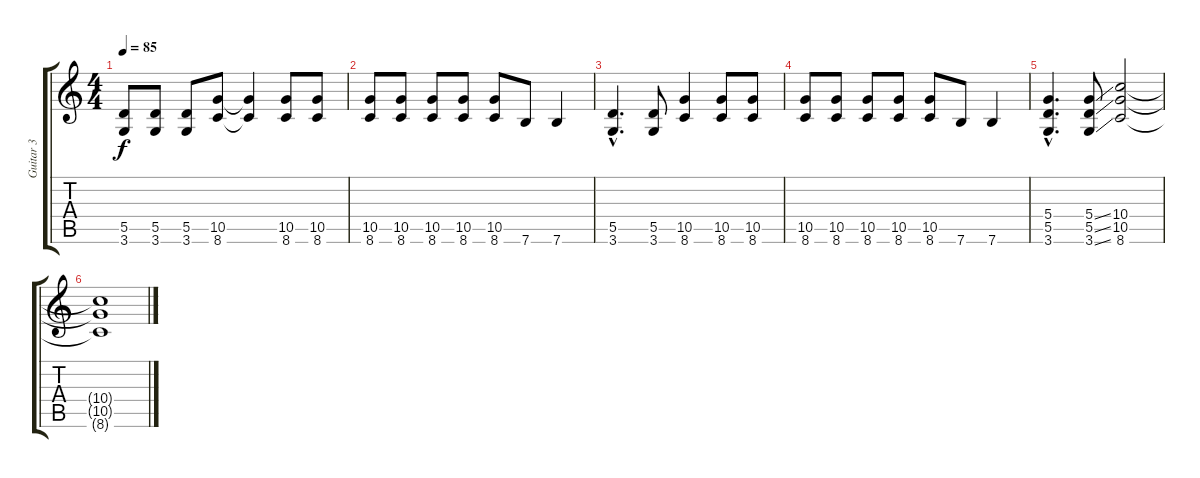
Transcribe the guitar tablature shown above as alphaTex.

\track ("Guitar 3" "Guitar 3") {instrument overdrivenguitar}
\staff {score tabs}
\tuning (E4 B3 G3 D3 A2 E2) {hide}
\ts (4 4)
\tempo 85
\clef g2
\ks c
(5.5 3.6).8{dy f} (5.5 3.6).8 (5.5 3.6).8 (10.5 8.6).8 (10.5{t} 8.6{t}).4 (10.5 8.6).8 (10.5 8.6).8 |
(10.5 8.6).8 (10.5 8.6).8 (10.5 8.6).8 (10.5 8.6).8 (10.5 8.6).8 7.6.8 7.6.4 |
(5.5{hac} 3.6{hac}).4{d} (5.5 3.6).8 (10.5 8.6).4 (10.5 8.6).8 (10.5 8.6).8 |
(10.5 8.6).8 (10.5 8.6).8 (10.5 8.6).8 (10.5 8.6).8 (10.5 8.6).8 7.6.8 7.6.4 |
(5.4{hac} 5.5{hac} 3.6{hac}).4{d} (5.4{ss} 5.5{ss} 3.6{ss}).8 (10.4 10.5 8.6).2 |
(10.4{t} 10.5{t} 8.6{t}).1{volume 0}
